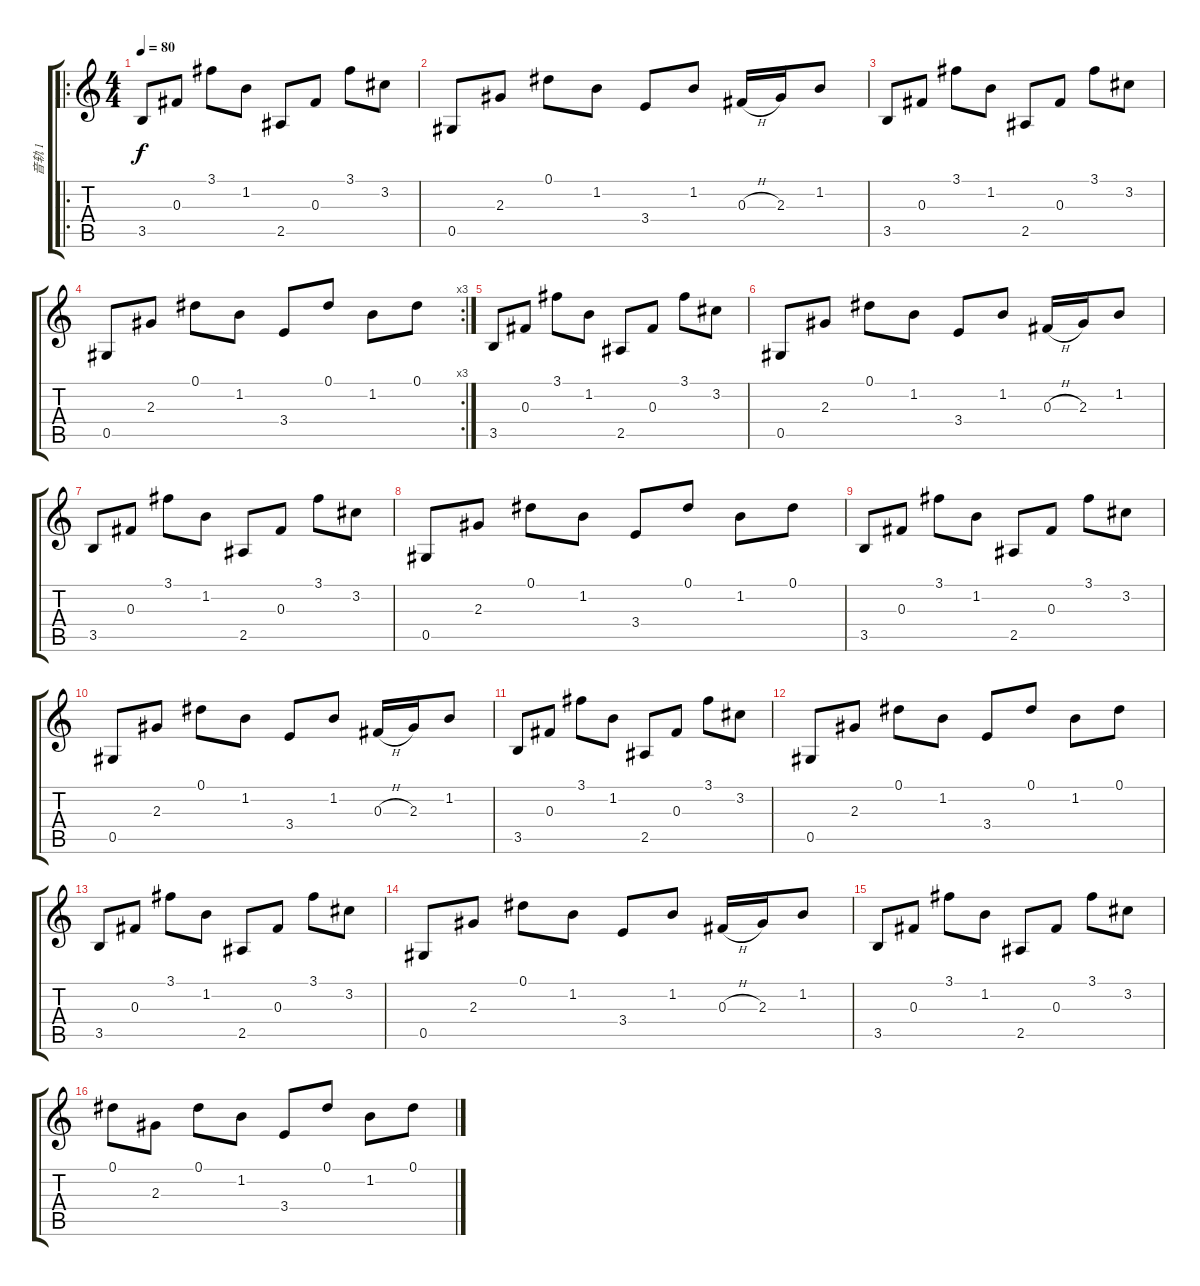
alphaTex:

\track ("音轨 1" "音轨 1") {instrument electricguitarmuted}
\staff {score tabs}
\tuning (Eb4 Bb3 Gb3 Db3 Ab2 Eb2) {hide}
\ro
\ts (4 4)
\tempo 80
\clef g2
\ks c
3.5.8{dy f} 0.3.8 3.1.8 1.2.8 2.5.8 0.3.8 3.1.8 3.2.8 |
0.5.8 2.3.8 0.1.8 1.2.8 3.4.8 1.2.8 0.3{h}.16 2.3.16 1.2.8 |
3.5.8 0.3.8 3.1.8 1.2.8 2.5.8 0.3.8 3.1.8 3.2.8 |
\rc 3
0.5.8 2.3.8 0.1.8 1.2.8 3.4.8 0.1.8 1.2.8 0.1.8 |
3.5.8 0.3.8 3.1.8 1.2.8 2.5.8 0.3.8 3.1.8 3.2.8 |
0.5.8 2.3.8 0.1.8 1.2.8 3.4.8 1.2.8 0.3{h}.16 2.3.16 1.2.8 |
3.5.8 0.3.8 3.1.8 1.2.8 2.5.8 0.3.8 3.1.8 3.2.8 |
0.5.8 2.3.8 0.1.8 1.2.8 3.4.8 0.1.8 1.2.8 0.1.8 |
3.5.8 0.3.8 3.1.8 1.2.8 2.5.8 0.3.8 3.1.8 3.2.8 |
0.5.8 2.3.8 0.1.8 1.2.8 3.4.8 1.2.8 0.3{h}.16 2.3.16 1.2.8 |
3.5.8 0.3.8 3.1.8 1.2.8 2.5.8 0.3.8 3.1.8 3.2.8 |
0.5.8 2.3.8 0.1.8 1.2.8 3.4.8 0.1.8 1.2.8 0.1.8 |
3.5.8 0.3.8 3.1.8 1.2.8 2.5.8 0.3.8 3.1.8 3.2.8 |
0.5.8 2.3.8 0.1.8 1.2.8 3.4.8 1.2.8 0.3{h}.16 2.3.16 1.2.8 |
3.5.8 0.3.8 3.1.8 1.2.8 2.5.8 0.3.8 3.1.8 3.2.8 |
0.1.8 2.3.8 0.1.8 1.2.8 3.4.8 0.1.8 1.2.8 0.1.8
